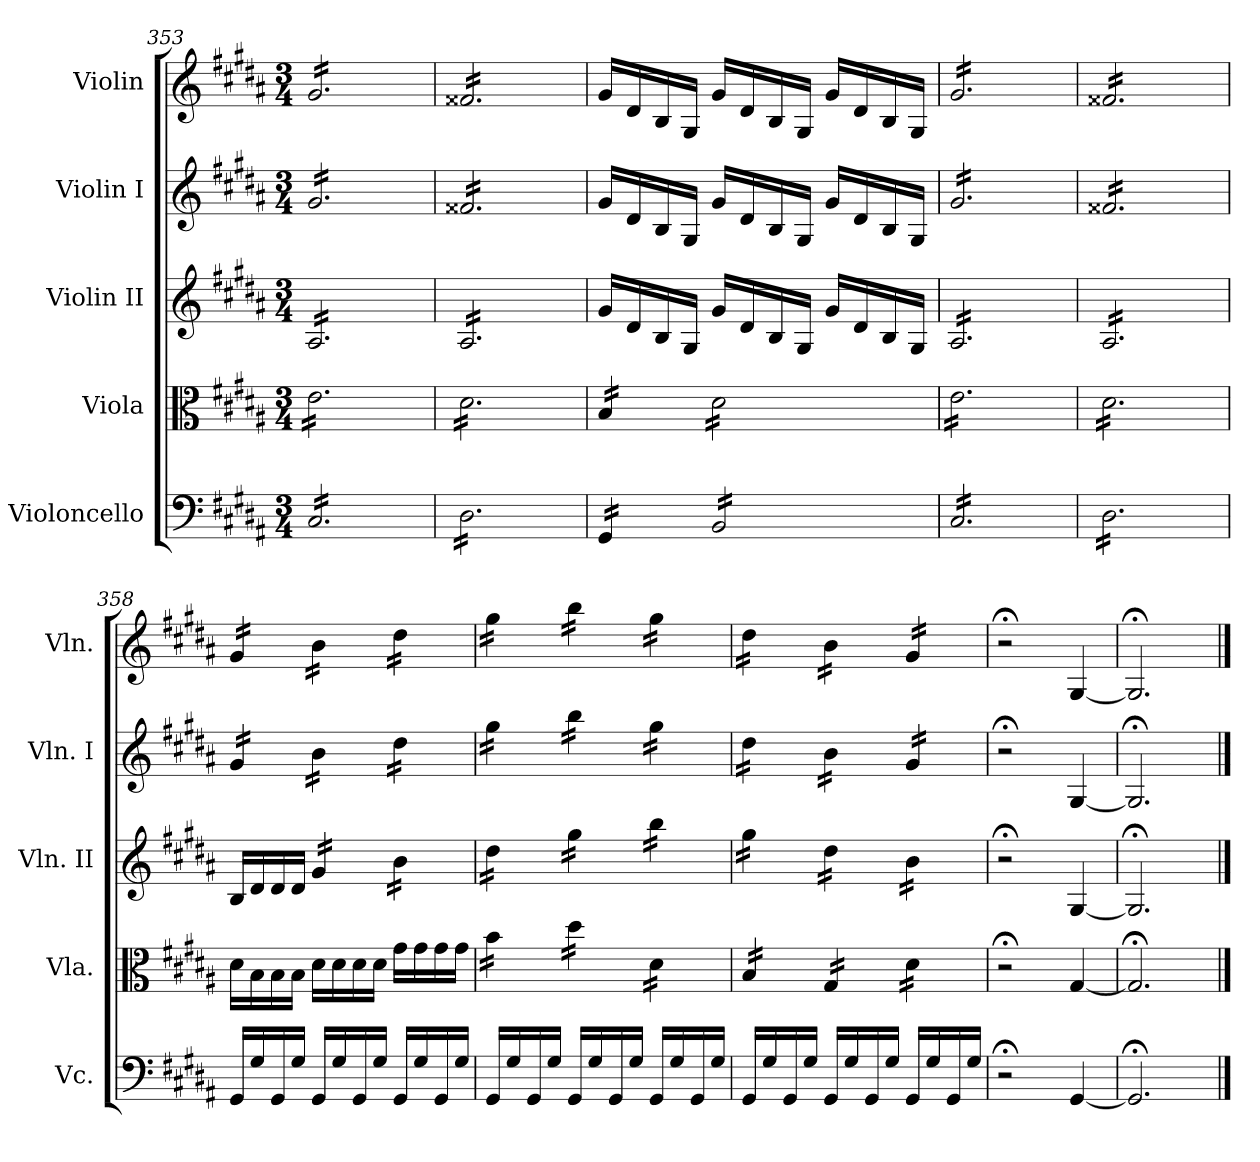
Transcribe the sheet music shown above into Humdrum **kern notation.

**kern	**kern	**kern	**kern	**kern
*part5	*part4	*part3	*part2	*part1
*staff5	*staff4	*staff3	*staff2	*staff1
*I"Violoncello	*I"Viola	*I"Violin II	*I"Violin I	*I"Violin
*I'Vc.	*I'Vla.	*I'Vln. II	*I'Vln. I	*I'Vln.
*clefF4	*clefC3	*clefG2	*clefG2	*clefG2
*k[f#c#g#d#a#]	*k[f#c#g#d#a#]	*k[f#c#g#d#a#]	*k[f#c#g#d#a#]	*k[f#c#g#d#a#]
*M3/4	*M3/4	*M3/4	*M3/4	*M3/4
=353	=353	=353	=353	=353
*tremolo	*	*	*	*
*	*tremolo	*	*	*
*	*	*tremolo	*	*
*	*	*	*tremolo	*
*	*	*	*	*tremolo
16C#/LL	16e\LL	16A#/LL	16g#/LL	16g#/LL
16C#/	16e\	16A#/	16g#/	16g#/
16C#/	16e\	16A#/	16g#/	16g#/
16C#/	16e\	16A#/	16g#/	16g#/
16C#/	16e\	16A#/	16g#/	16g#/
16C#/	16e\	16A#/	16g#/	16g#/
16C#/	16e\	16A#/	16g#/	16g#/
16C#/	16e\	16A#/	16g#/	16g#/
16C#/	16e\	16A#/	16g#/	16g#/
16C#/	16e\	16A#/	16g#/	16g#/
16C#/	16e\	16A#/	16g#/	16g#/
16C#/JJ	16e\JJ	16A#/JJ	16g#/JJ	16g#/JJ
=354	=354	=354	=354	=354
16D#\LL	16d#\LL	16A#/LL	16f##X/LL	16f##X/LL
16D#\	16d#\	16A#/	16f##X/	16f##X/
16D#\	16d#\	16A#/	16f##X/	16f##X/
16D#\	16d#\	16A#/	16f##X/	16f##X/
16D#\	16d#\	16A#/	16f##X/	16f##X/
16D#\	16d#\	16A#/	16f##X/	16f##X/
16D#\	16d#\	16A#/	16f##X/	16f##X/
16D#\	16d#\	16A#/	16f##X/	16f##X/
16D#\	16d#\	16A#/	16f##X/	16f##X/
16D#\	16d#\	16A#/	16f##X/	16f##X/
16D#\	16d#\	16A#/	16f##X/	16f##X/
16D#\JJ	16d#\JJ	16A#/JJ	16f##X/JJ	16f##X/JJ
*	*	*	*	*Xtremolo
*	*	*	*Xtremolo	*
*	*	*Xtremolo	*	*
=355	=355	=355	=355	=355
16GG#/LL	16B/LL	16g#/LL	16g#/LL	16g#/LL
16GG#/	16B/	16d#/	16d#/	16d#/
16GG#/	16B/	16B/	16B/	16B/
16GG#/JJ	16B/JJ	16G#/JJ	16G#/JJ	16G#/JJ
16BB/LL	16d#\LL	16g#/LL	16g#/LL	16g#/LL
16BB/	16d#\	16d#/	16d#/	16d#/
16BB/	16d#\	16B/	16B/	16B/
16BB/	16d#\	16G#/JJ	16G#/JJ	16G#/JJ
16BB/	16d#\	16g#/LL	16g#/LL	16g#/LL
16BB/	16d#\	16d#/	16d#/	16d#/
16BB/	16d#\	16B/	16B/	16B/
16BB/JJ	16d#\JJ	16G#/JJ	16G#/JJ	16G#/JJ
=356	=356	=356	=356	=356
*	*	*tremolo	*	*
*	*	*	*tremolo	*
*	*	*	*	*tremolo
16C#/LL	16e\LL	16A#/LL	16g#/LL	16g#/LL
16C#/	16e\	16A#/	16g#/	16g#/
16C#/	16e\	16A#/	16g#/	16g#/
16C#/	16e\	16A#/	16g#/	16g#/
16C#/	16e\	16A#/	16g#/	16g#/
16C#/	16e\	16A#/	16g#/	16g#/
16C#/	16e\	16A#/	16g#/	16g#/
16C#/	16e\	16A#/	16g#/	16g#/
16C#/	16e\	16A#/	16g#/	16g#/
16C#/	16e\	16A#/	16g#/	16g#/
16C#/	16e\	16A#/	16g#/	16g#/
16C#/JJ	16e\JJ	16A#/JJ	16g#/JJ	16g#/JJ
=357	=357	=357	=357	=357
16D#\LL	16d#\LL	16A#/LL	16f##X/LL	16f##X/LL
16D#\	16d#\	16A#/	16f##X/	16f##X/
16D#\	16d#\	16A#/	16f##X/	16f##X/
16D#\	16d#\	16A#/	16f##X/	16f##X/
16D#\	16d#\	16A#/	16f##X/	16f##X/
16D#\	16d#\	16A#/	16f##X/	16f##X/
16D#\	16d#\	16A#/	16f##X/	16f##X/
16D#\	16d#\	16A#/	16f##X/	16f##X/
16D#\	16d#\	16A#/	16f##X/	16f##X/
16D#\	16d#\	16A#/	16f##X/	16f##X/
16D#\	16d#\	16A#/	16f##X/	16f##X/
16D#\JJ	16d#\JJ	16A#/JJ	16f##X/JJ	16f##X/JJ
*	*	*Xtremolo	*	*
*	*Xtremolo	*	*	*
*Xtremolo	*	*	*	*
!!LO:PB:g=z
=358	=358	=358	=358	=358
16GG#/LL	16d#\LL	16B/LL	16g#/LL	16g#/LL
16G#/	16B\	16d#/	16g#/	16g#/
16GG#/	16B\	16d#/	16g#/	16g#/
16G#/JJ	16B\JJ	16d#/JJ	16g#/JJ	16g#/JJ
*	*	*tremolo	*	*
16GG#/LL	16d#\LL	16g#/LL	16b\LL	16b\LL
16G#/	16d#\	16g#/	16b\	16b\
16GG#/	16d#\	16g#/	16b\	16b\
16G#/JJ	16d#\JJ	16g#/JJ	16b\JJ	16b\JJ
16GG#/LL	16g#\LL	16b\LL	16dd#\LL	16dd#\LL
16G#/	16g#\	16b\	16dd#\	16dd#\
16GG#/	16g#\	16b\	16dd#\	16dd#\
16G#/JJ	16g#\JJ	16b\JJ	16dd#\JJ	16dd#\JJ
=359	=359	=359	=359	=359
*	*tremolo	*	*	*
16GG#/LL	16b\LL	16dd#\LL	16gg#\LL	16gg#\LL
16G#/	16b\	16dd#\	16gg#\	16gg#\
16GG#/	16b\	16dd#\	16gg#\	16gg#\
16G#/JJ	16b\JJ	16dd#\JJ	16gg#\JJ	16gg#\JJ
16GG#/LL	16dd#\LL	16gg#\LL	16bb\LL	16bb\LL
16G#/	16dd#\	16gg#\	16bb\	16bb\
16GG#/	16dd#\	16gg#\	16bb\	16bb\
16G#/JJ	16dd#\JJ	16gg#\JJ	16bb\JJ	16bb\JJ
16GG#/LL	16d#\LL	16bb\LL	16gg#\LL	16gg#\LL
16G#/	16d#\	16bb\	16gg#\	16gg#\
16GG#/	16d#\	16bb\	16gg#\	16gg#\
16G#/JJ	16d#\JJ	16bb\JJ	16gg#\JJ	16gg#\JJ
=360	=360	=360	=360	=360
16GG#/LL	16B/LL	16gg#\LL	16dd#\LL	16dd#\LL
16G#/	16B/	16gg#\	16dd#\	16dd#\
16GG#/	16B/	16gg#\	16dd#\	16dd#\
16G#/JJ	16B/JJ	16gg#\JJ	16dd#\JJ	16dd#\JJ
16GG#/LL	16G#/LL	16dd#\LL	16b\LL	16b\LL
16G#/	16G#/	16dd#\	16b\	16b\
16GG#/	16G#/	16dd#\	16b\	16b\
16G#/JJ	16G#/JJ	16dd#\JJ	16b\JJ	16b\JJ
16GG#/LL	16d#\LL	16b\LL	16g#/LL	16g#/LL
16G#/	16d#\	16b\	16g#/	16g#/
16GG#/	16d#\	16b\	16g#/	16g#/
16G#/JJ	16d#\JJ	16b\JJ	16g#/JJ	16g#/JJ
*	*	*	*	*Xtremolo
*	*	*	*Xtremolo	*
*	*	*Xtremolo	*	*
*	*Xtremolo	*	*	*
=361	=361	=361	=361	=361
*	*	*	*	*MM75
2r;<	2r;<	2r;<	2r;<	2r;<
*	*	*	*	*MM150
[4GG#/	[4G#/	[4G#/	[4G#/	[4G#/
=362	=362	=362	=362	=362
*	*	*	*	*MM75
2.GG#;</]	2.G#;</]	2.G#;</]	2.G#;</]	2.G#;</]
==	==	==	==	==
*-	*-	*-	*-	*-
